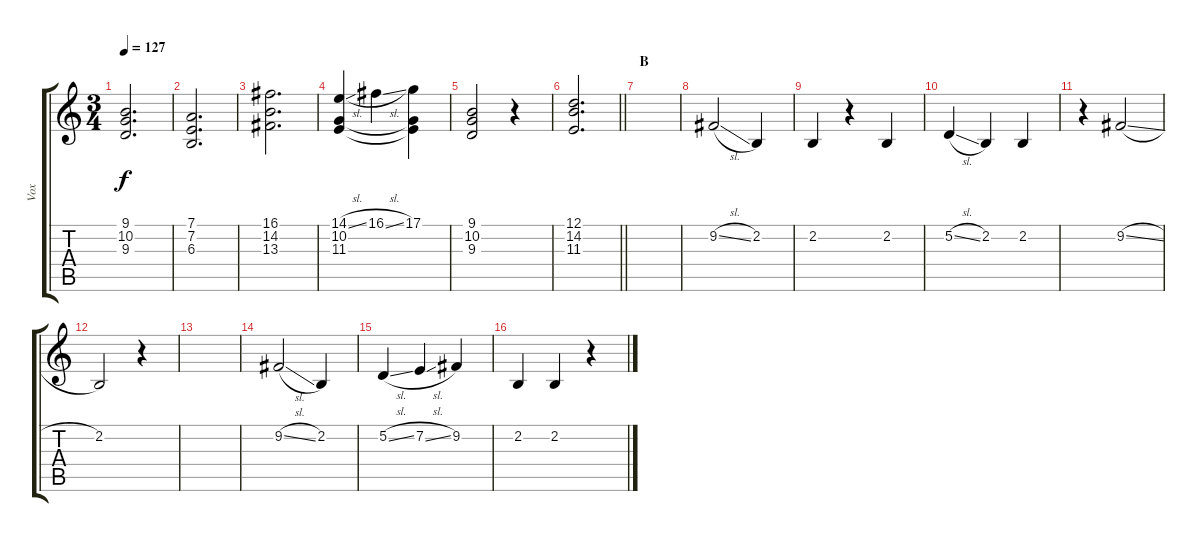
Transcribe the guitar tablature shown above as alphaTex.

\track ("Vox" "Vox") {instrument lead2sawtooth}
\staff {score tabs}
\tuning (D4 A3 F3 C3 G2 C2) {hide}
\ts (3 4)
\tempo 127
\clef g2
\ks c
(9.1 10.2 9.3).2{d dy f} |
(7.1 7.2 6.3).2{d} |
(16.1 14.2 13.3).2{d} |
(14.1{sl} 10.2 11.3).4 16.1{sl}.4 (17.1 10.2{t} 11.3{t}).4 |
(9.1 10.2 9.3).2 r.4 |
\barLineRight lightlight
(12.1 14.2 11.3).2{d} |
\section ("" "B")
|
9.2{sl}.2 2.2.4 |
2.2.4 r.4 2.2.4 |
5.2{sl}.4 2.2.4 2.2.4 |
r.4 9.2{sl}.2 |
2.2.2 r.4 |
|
9.2{sl}.2 2.2.4 |
5.2{sl}.4 7.2{sl}.4 9.2.4 |
2.2.4 2.2.4 r.4
